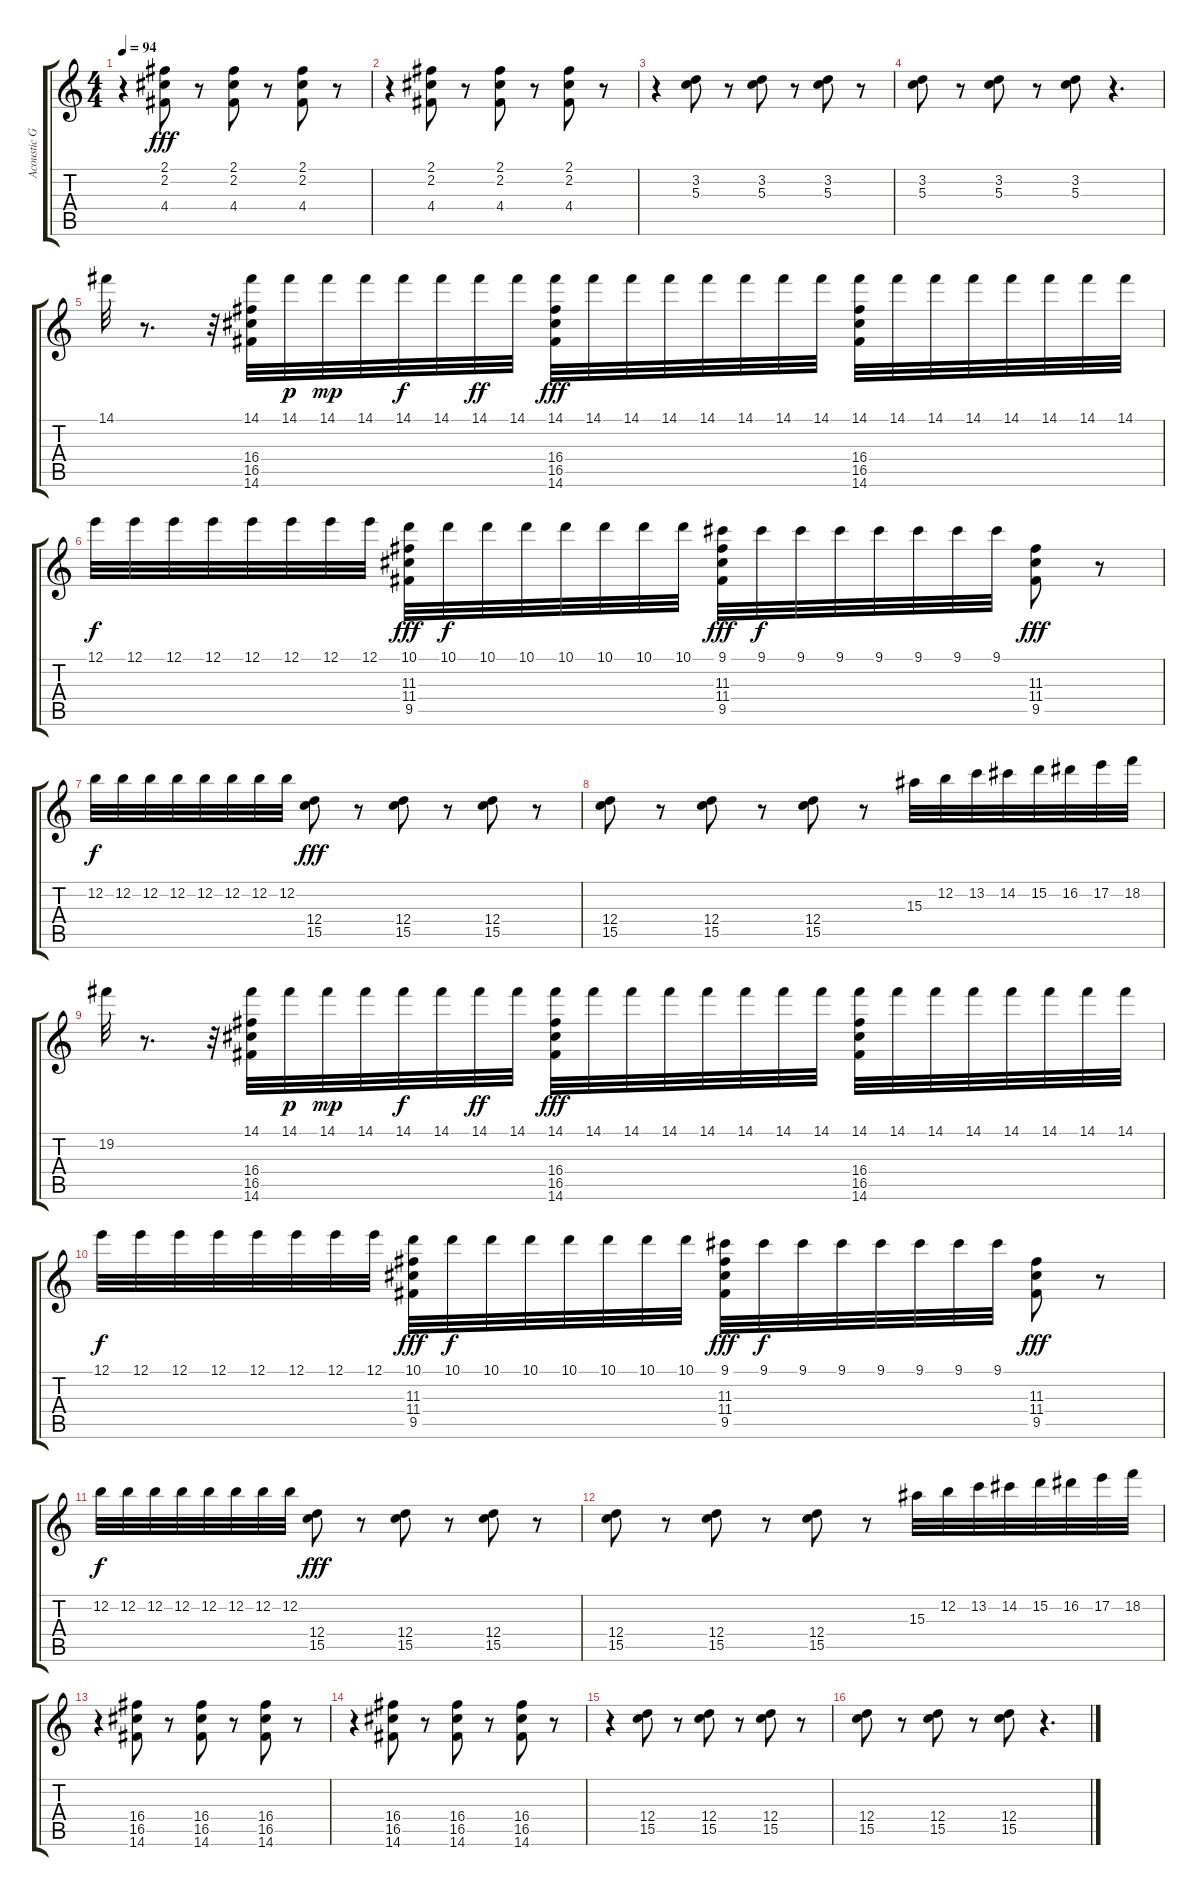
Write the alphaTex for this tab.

\track ("Acoustic Guitar" "Acoustic G") {instrument acousticguitarsteel}
\staff {score tabs}
\tuning (E4 B3 G3 D3 A2 E2) {hide}
\ts (4 4)
\tempo 94
\clef g2
\ks c
r.4{dy fff} (2.1 2.2 4.4).8 r.8 (2.1 2.2 4.4).8 r.8 (2.1 2.2 4.4).8 r.8 |
r.4 (2.1 2.2 4.4).8 r.8 (2.1 2.2 4.4).8 r.8 (2.1 2.2 4.4).8 r.8 |
r.4 (3.2 5.3).8 r.8 (3.2 5.3).8 r.8 (3.2 5.3).8 r.8 |
(3.2 5.3).8 r.8 (3.2 5.3).8 r.8 (3.2 5.3).8 r.4{d} |
14.1.32 r.8{d} r.32 (14.1 16.4 16.5 14.6).32 14.1.32{dy p} 14.1.32{dy mp} 14.1.32 14.1.32{dy f} 14.1.32 14.1.32{dy ff} 14.1.32 (14.1 16.4 16.5 14.6).32{dy fff} 14.1.32 14.1.32 14.1.32 14.1.32 14.1.32 14.1.32 14.1.32 (14.1 16.4 16.5 14.6).32 14.1.32 14.1.32 14.1.32 14.1.32 14.1.32 14.1.32 14.1.32 |
12.1.32{dy f} 12.1.32 12.1.32 12.1.32 12.1.32 12.1.32 12.1.32 12.1.32 (10.1 11.3 11.4 9.5).32{dy fff} 10.1.32{dy f} 10.1.32 10.1.32 10.1.32 10.1.32 10.1.32 10.1.32 (9.1 11.3 11.4 9.5).32{dy fff} 9.1.32{dy f} 9.1.32 9.1.32 9.1.32 9.1.32 9.1.32 9.1.32 (11.3 11.4 9.5).8{dy fff} r.8 |
12.2.32{dy f} 12.2.32 12.2.32 12.2.32 12.2.32 12.2.32 12.2.32 12.2.32 (12.4 15.5).8{dy fff} r.8 (12.4 15.5).8 r.8 (12.4 15.5).8 r.8 |
(12.4 15.5).8 r.8 (12.4 15.5).8 r.8 (12.4 15.5).8 r.8 15.3.32 12.2.32 13.2.32 14.2.32 15.2.32 16.2.32 17.2.32 18.2.32 |
19.2.32 r.8{d} r.32 (14.1 16.4 16.5 14.6).32 14.1.32{dy p} 14.1.32{dy mp} 14.1.32 14.1.32{dy f} 14.1.32 14.1.32{dy ff} 14.1.32 (14.1 16.4 16.5 14.6).32{dy fff} 14.1.32 14.1.32 14.1.32 14.1.32 14.1.32 14.1.32 14.1.32 (14.1 16.4 16.5 14.6).32 14.1.32 14.1.32 14.1.32 14.1.32 14.1.32 14.1.32 14.1.32 |
12.1.32{dy f} 12.1.32 12.1.32 12.1.32 12.1.32 12.1.32 12.1.32 12.1.32 (10.1 11.3 11.4 9.5).32{dy fff} 10.1.32{dy f} 10.1.32 10.1.32 10.1.32 10.1.32 10.1.32 10.1.32 (9.1 11.3 11.4 9.5).32{dy fff} 9.1.32{dy f} 9.1.32 9.1.32 9.1.32 9.1.32 9.1.32 9.1.32 (11.3 11.4 9.5).8{dy fff} r.8 |
12.2.32{dy f} 12.2.32 12.2.32 12.2.32 12.2.32 12.2.32 12.2.32 12.2.32 (12.4 15.5).8{dy fff} r.8 (12.4 15.5).8 r.8 (12.4 15.5).8 r.8 |
(12.4 15.5).8 r.8 (12.4 15.5).8 r.8 (12.4 15.5).8 r.8 15.3.32 12.2.32 13.2.32 14.2.32 15.2.32 16.2.32 17.2.32 18.2.32 |
r.4 (16.4 16.5 14.6).8 r.8 (16.4 16.5 14.6).8 r.8 (16.4 16.5 14.6).8 r.8 |
r.4 (16.4 16.5 14.6).8 r.8 (16.4 16.5 14.6).8 r.8 (16.4 16.5 14.6).8 r.8 |
r.4 (12.4 15.5).8 r.8 (12.4 15.5).8 r.8 (12.4 15.5).8 r.8 |
(12.4 15.5).8 r.8 (12.4 15.5).8 r.8 (12.4 15.5).8 r.4{d}
